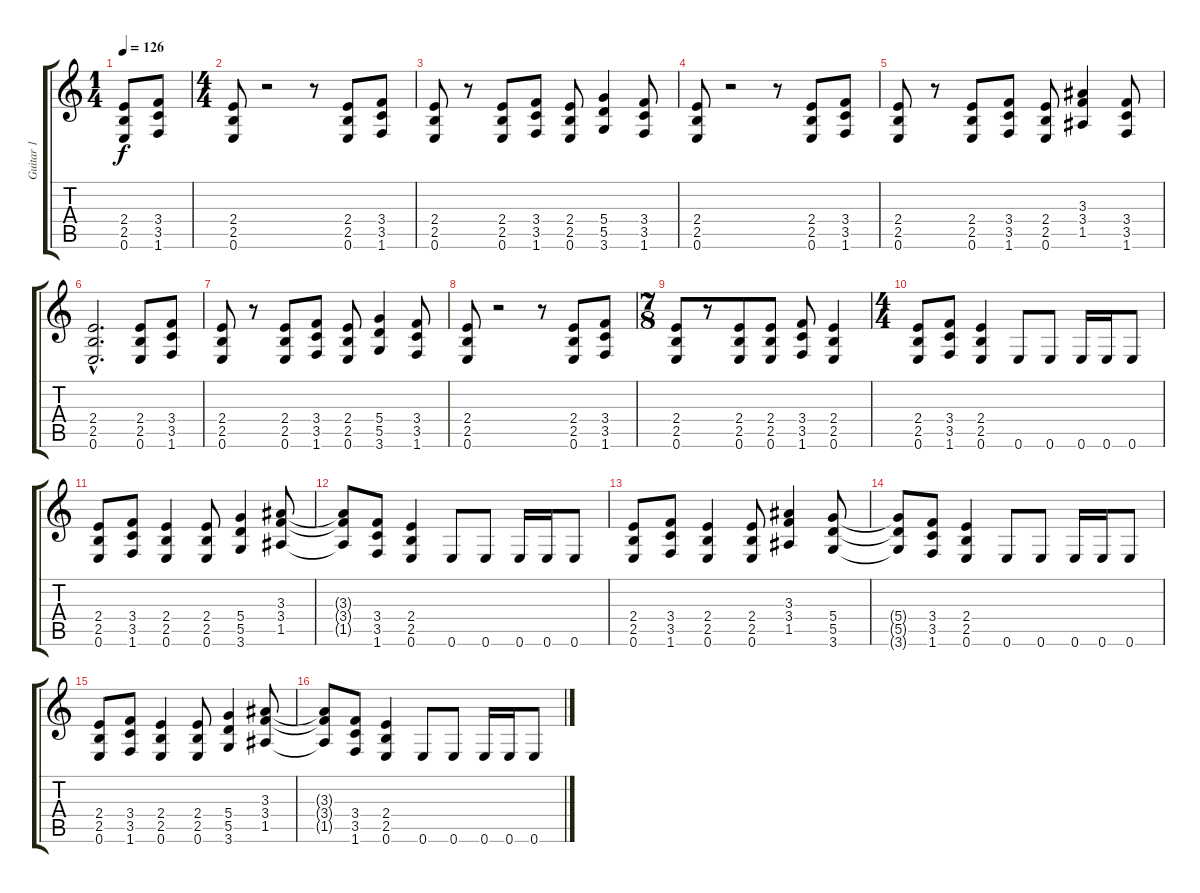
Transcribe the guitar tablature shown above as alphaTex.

\track ("Guitar 1" "Guitar 1") {instrument distortionguitar}
\staff {score tabs}
\tuning (E4 B3 G3 D3 A2 E2) {hide}
\ts (1 4)
\tempo 126
\clef g2
\ks c
(2.4 2.5 0.6).8{dy f instrument distortionguitar} (3.4 3.5 1.6).8 |
\ts (4 4)
(2.4 2.5 0.6).8 r.2 r.8 (2.4 2.5 0.6).8 (3.4 3.5 1.6).8 |
(2.4 2.5 0.6).8 r.8 (2.4 2.5 0.6).8 (3.4 3.5 1.6).8 (2.4 2.5 0.6).8 (5.4 5.5 3.6).4 (3.4 3.5 1.6).8 |
(2.4 2.5 0.6).8 r.2 r.8 (2.4 2.5 0.6).8 (3.4 3.5 1.6).8 |
(2.4 2.5 0.6).8 r.8 (2.4 2.5 0.6).8 (3.4 3.5 1.6).8 (2.4 2.5 0.6).8 (3.3 3.4 1.5).4 (3.4 3.5 1.6).8 |
(2.4{hac} 2.5{hac} 0.6{hac}).2{d} (2.4 2.5 0.6).8 (3.4 3.5 1.6).8 |
(2.4 2.5 0.6).8 r.8 (2.4 2.5 0.6).8 (3.4 3.5 1.6).8 (2.4 2.5 0.6).8 (5.4 5.5 3.6).4 (3.4 3.5 1.6).8 |
(2.4 2.5 0.6).8 r.2 r.8 (2.4 2.5 0.6).8 (3.4 3.5 1.6).8 |
\ts (7 8)
(2.4 2.5 0.6).8 r.8 (2.4 2.5 0.6).8 (2.4 2.5 0.6).8 (3.4 3.5 1.6).8 (2.4 2.5 0.6).4 |
\ts (4 4)
(2.4 2.5 0.6).8 (3.4 3.5 1.6).8 (2.4 2.5 0.6).4 0.6.8 0.6.8 0.6.16 0.6.16 0.6.8 |
(2.4 2.5 0.6).8 (3.4 3.5 1.6).8 (2.4 2.5 0.6).4 (2.4 2.5 0.6).8 (5.4 5.5 3.6).4 (3.3 3.4 1.5).8 |
(3.3{t} 3.4{t} 1.5{t}).8 (3.4 3.5 1.6).8 (2.4 2.5 0.6).4 0.6.8 0.6.8 0.6.16 0.6.16 0.6.8 |
(2.4 2.5 0.6).8 (3.4 3.5 1.6).8 (2.4 2.5 0.6).4 (2.4 2.5 0.6).8 (3.3 3.4 1.5).4 (5.4 5.5 3.6).8 |
(5.4{t} 5.5{t} 3.6{t}).8 (3.4 3.5 1.6).8 (2.4 2.5 0.6).4 0.6.8 0.6.8 0.6.16 0.6.16 0.6.8 |
(2.4 2.5 0.6).8 (3.4 3.5 1.6).8 (2.4 2.5 0.6).4 (2.4 2.5 0.6).8 (5.4 5.5 3.6).4 (3.3 3.4 1.5).8 |
(3.3{t} 3.4{t} 1.5{t}).8 (3.4 3.5 1.6).8 (2.4 2.5 0.6).4 0.6.8 0.6.8 0.6.16 0.6.16 0.6.8
